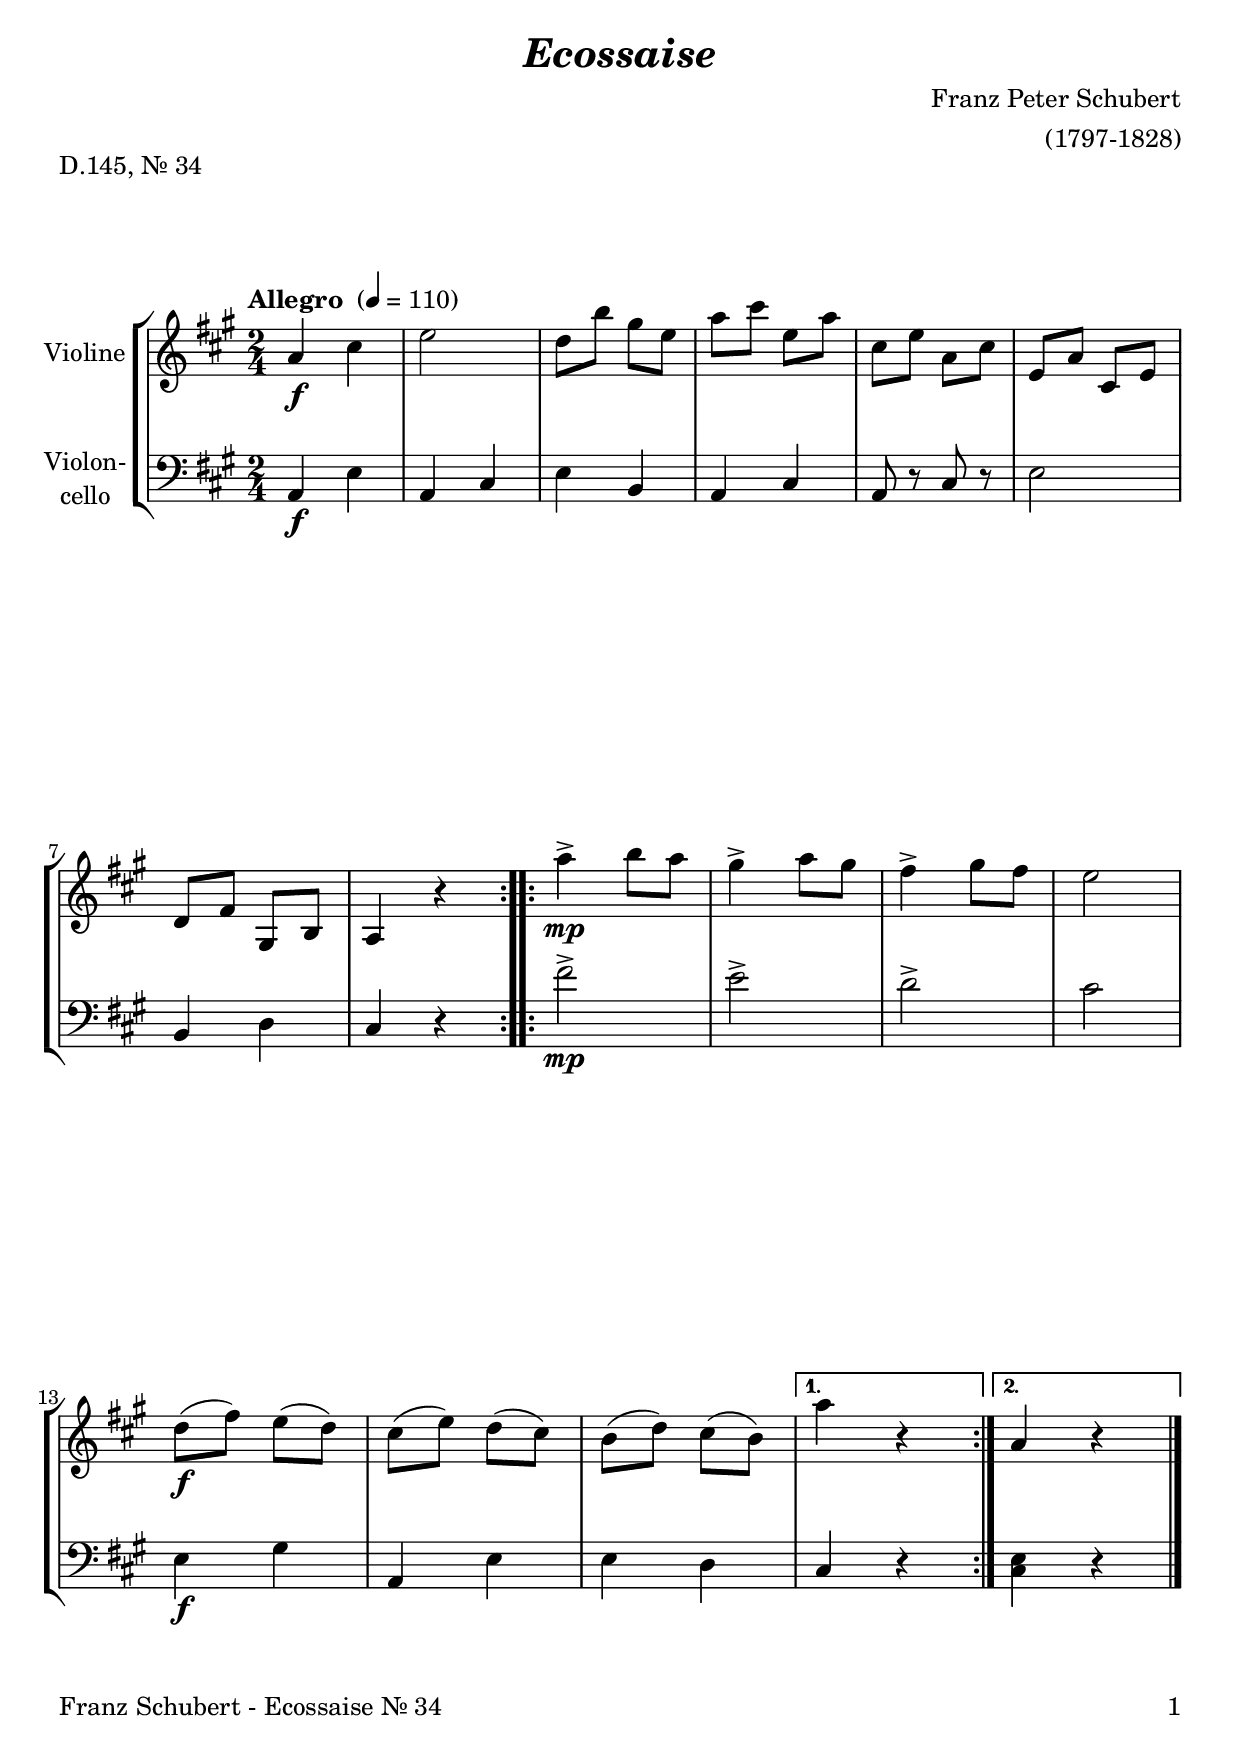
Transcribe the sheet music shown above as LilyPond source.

\version "2.18.2"
\include "deutsch.ly"
  
#(set-global-staff-size 22)

\header {
  title     = \markup \bold \italic "Ecossaise"
  composer  = "Franz Peter Schubert"
  arranger  = "(1797-1828)"
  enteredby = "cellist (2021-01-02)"
  piece     = "D.145, Nr. 34"
}

voiceconsts = {
  \key g \major
  \time 2/4
  \clef "treble"
  \numericTimeSignature
  % Set default beaming for all staves
%  \set Timing.beamExceptions = #'()
%  \set Timing.baseMoment     = #(ly:make-moment 1 4)
%  \set Timing.beatStructure  = #'(1 1 1)
  \tempo "Allegro " 4=110
}

mivl = "violin"
%miba = "pizzicato strings"
miba = "cello"

arco = \markup \italic "arco"
dcaf = \mark \markup \box \italic "D.C. al Fine"
fine = \mark \markup \box \italic "Fine"
pizz = \markup \italic "pizz."
rall = \mark \markup \box \italic "rall."
rit  = \mark \markup \box \italic "rit."
simi = \markup \italic "simile"

va = \relative c'' {
  \voiceconsts

  \repeat volta 2 {
    g4\f h
    d2
    c8 a' fis d
    g h d, g

    h, d g, h
    d, g h, d
    c e fis, a
    g4 r
  }

  \repeat volta 2 {
    g''->\mp a8 g
    fis4-> g8 fis
    e4-> fis8 e
    d2

    c8(\f e) d( c)
    h( d) c( h)
    a( c) h( a)
  }
  \alternative {
    { g'4 r }
    { g, r}
  } \bar "|."
}

vb = \relative c {
  \voiceconsts
  \clef "bass"
  
  \repeat volta 2 {
    g4\f d'
    g, h
    d a
    g h

    g8 r h r
    d2
    a4 c
    h r
  }

  \repeat volta 2 {
    e'2->\mp
    d->
    c->
    h

    d,4\f fis
    g, d'
    d c
  }
  \alternative {
    { h r }
    { <h d> r }
  } \bar "|."
}


music = \new StaffGroup <<
      \new Staff {
	\set Staff.midiInstrument = \mivl
	\set Staff.instrumentName = \markup \center-column { "Violine" }
	\transpose g a { \va }
      }

      \new Staff {
	\set Staff.midiInstrument = \miba
	\set Staff.instrumentName = \markup \center-column { "Violon-" "cello" }
	\transpose g a { \vb }
      }
>>

\book {
   \paper {
    print-page-number = ##t
    print-first-page-number = ##t
    ragged-last-bottom = ##f
    oddHeaderMarkup = \markup \null
    evenHeaderMarkup = \markup \null
    oddFooterMarkup = \markup {
      \fill-line {
        \on-the-fly #print-page-number-check-first
        "Franz Schubert - Ecossaise Nr. 34" \fromproperty #'page:page-number-string
      }
    }
    evenFooterMarkup = \oddFooterMarkup
  } \score {
    \music
    \layout {}
  }

  \score {
    \unfoldRepeats \music

    \midi {
      \context {
        \Score
      }
    }
  }
}